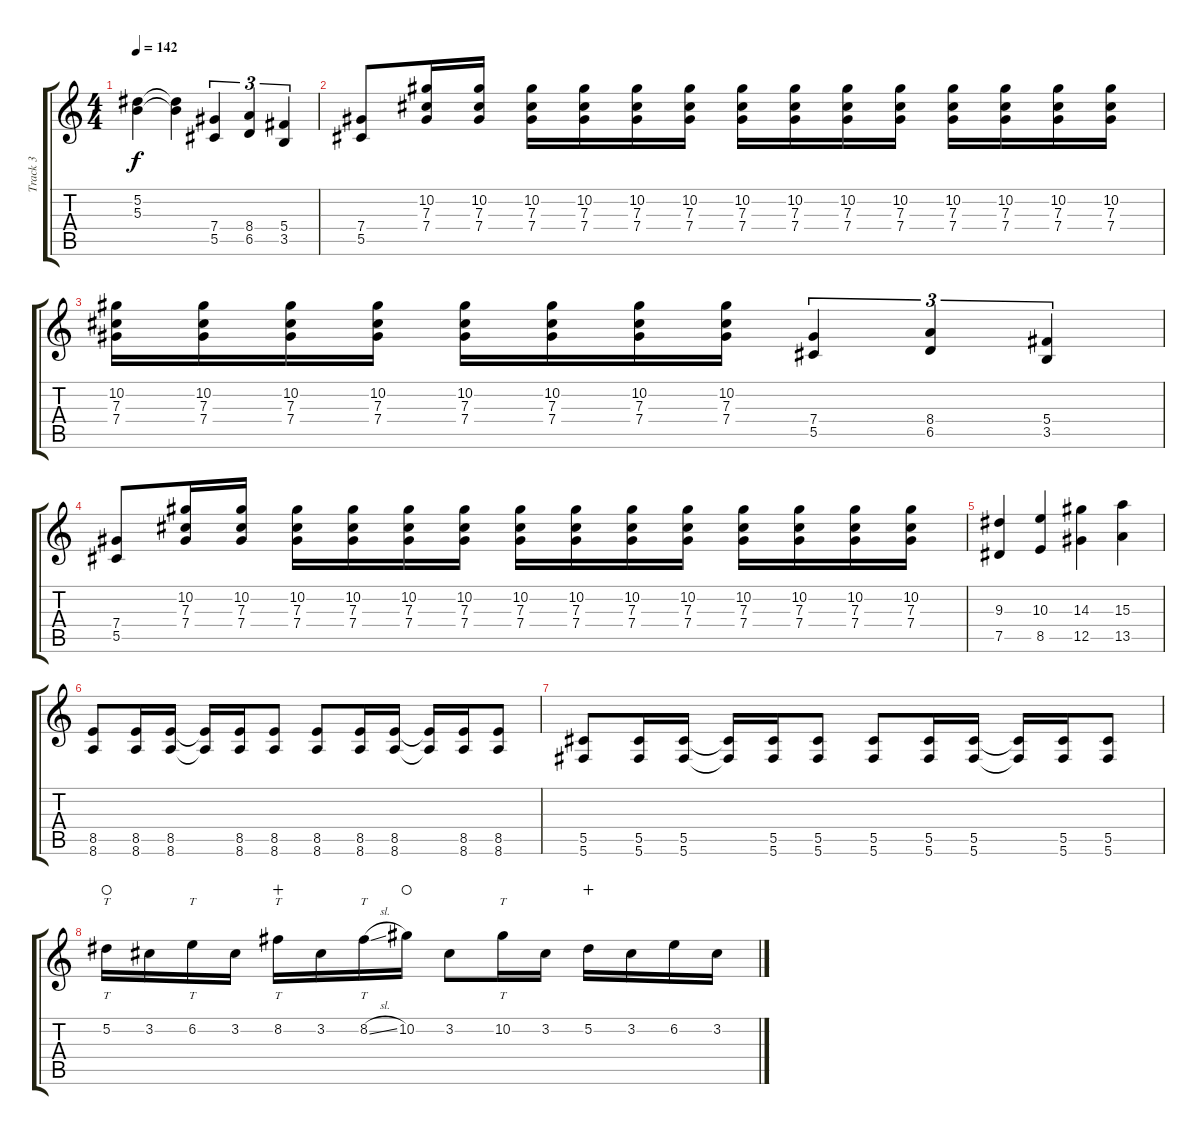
\track ("Track 3" "Track 3") {instrument distortionguitar}
\staff {score tabs}
\tuning (Eb4 Bb3 Gb3 Db3 Ab2 Db2) {hide}
\ts (4 4)
\tempo 142
\clef g2
\ks c
(5.2{t} 5.3{t}).4{dy f} (5.2{t} 5.3{t}).4 (7.4 5.5).4{tu (3 2)} (8.4 6.5).4{tu (3 2)} (5.4 3.5).4{tu (3 2)} |
(7.4 5.5).8 (10.2 7.3 7.4).16 (10.2 7.3 7.4).16 (10.2 7.3 7.4).16 (10.2 7.3 7.4).16 (10.2 7.3 7.4).16 (10.2 7.3 7.4).16 (10.2 7.3 7.4).16 (10.2 7.3 7.4).16 (10.2 7.3 7.4).16 (10.2 7.3 7.4).16 (10.2 7.3 7.4).16 (10.2 7.3 7.4).16 (10.2 7.3 7.4).16 (10.2 7.3 7.4).16 |
(10.2 7.3 7.4).16 (10.2 7.3 7.4).16 (10.2 7.3 7.4).16 (10.2 7.3 7.4).16 (10.2 7.3 7.4).16 (10.2 7.3 7.4).16 (10.2 7.3 7.4).16 (10.2 7.3 7.4).16 (7.4 5.5).4{tu (3 2)} (8.4 6.5).4{tu (3 2)} (5.4 3.5).4{tu (3 2)} |
(7.4 5.5).8 (10.2 7.3 7.4).16 (10.2 7.3 7.4).16 (10.2 7.3 7.4).16 (10.2 7.3 7.4).16 (10.2 7.3 7.4).16 (10.2 7.3 7.4).16 (10.2 7.3 7.4).16 (10.2 7.3 7.4).16 (10.2 7.3 7.4).16 (10.2 7.3 7.4).16 (10.2 7.3 7.4).16 (10.2 7.3 7.4).16 (10.2 7.3 7.4).16 (10.2 7.3 7.4).16 |
(9.3 7.5).4 (10.3 8.5).4 (14.3 12.5).4 (15.3 13.5).4 |
(8.5 8.6).8 (8.5 8.6).16 (8.5 8.6).16 (8.5{t} 8.6{t}).16 (8.5 8.6).16 (8.5 8.6).8 (8.5 8.6).8 (8.5 8.6).16 (8.5 8.6).16 (8.5{t} 8.6{t}).16 (8.5 8.6).16 (8.5 8.6).8 |
(5.5 5.6).8 (5.5 5.6).16 (5.5 5.6).16 (5.5{t} 5.6{t}).16 (5.5 5.6).16 (5.5 5.6).8 (5.5 5.6).8 (5.5 5.6).16 (5.5 5.6).16 (5.5{t} 5.6{t}).16 (5.5 5.6).16 (5.5 5.6).8 |
5.2.16{tt waho} 3.2.16 6.2.16{tt} 3.2.16 8.2.16{tt wahc} 3.2.16 8.2{sl}.16{tt} 10.2.16{waho} 3.2.8 10.2.16{tt} 3.2.16 5.2.16{wahc} 3.2.16 6.2.16 3.2.16
